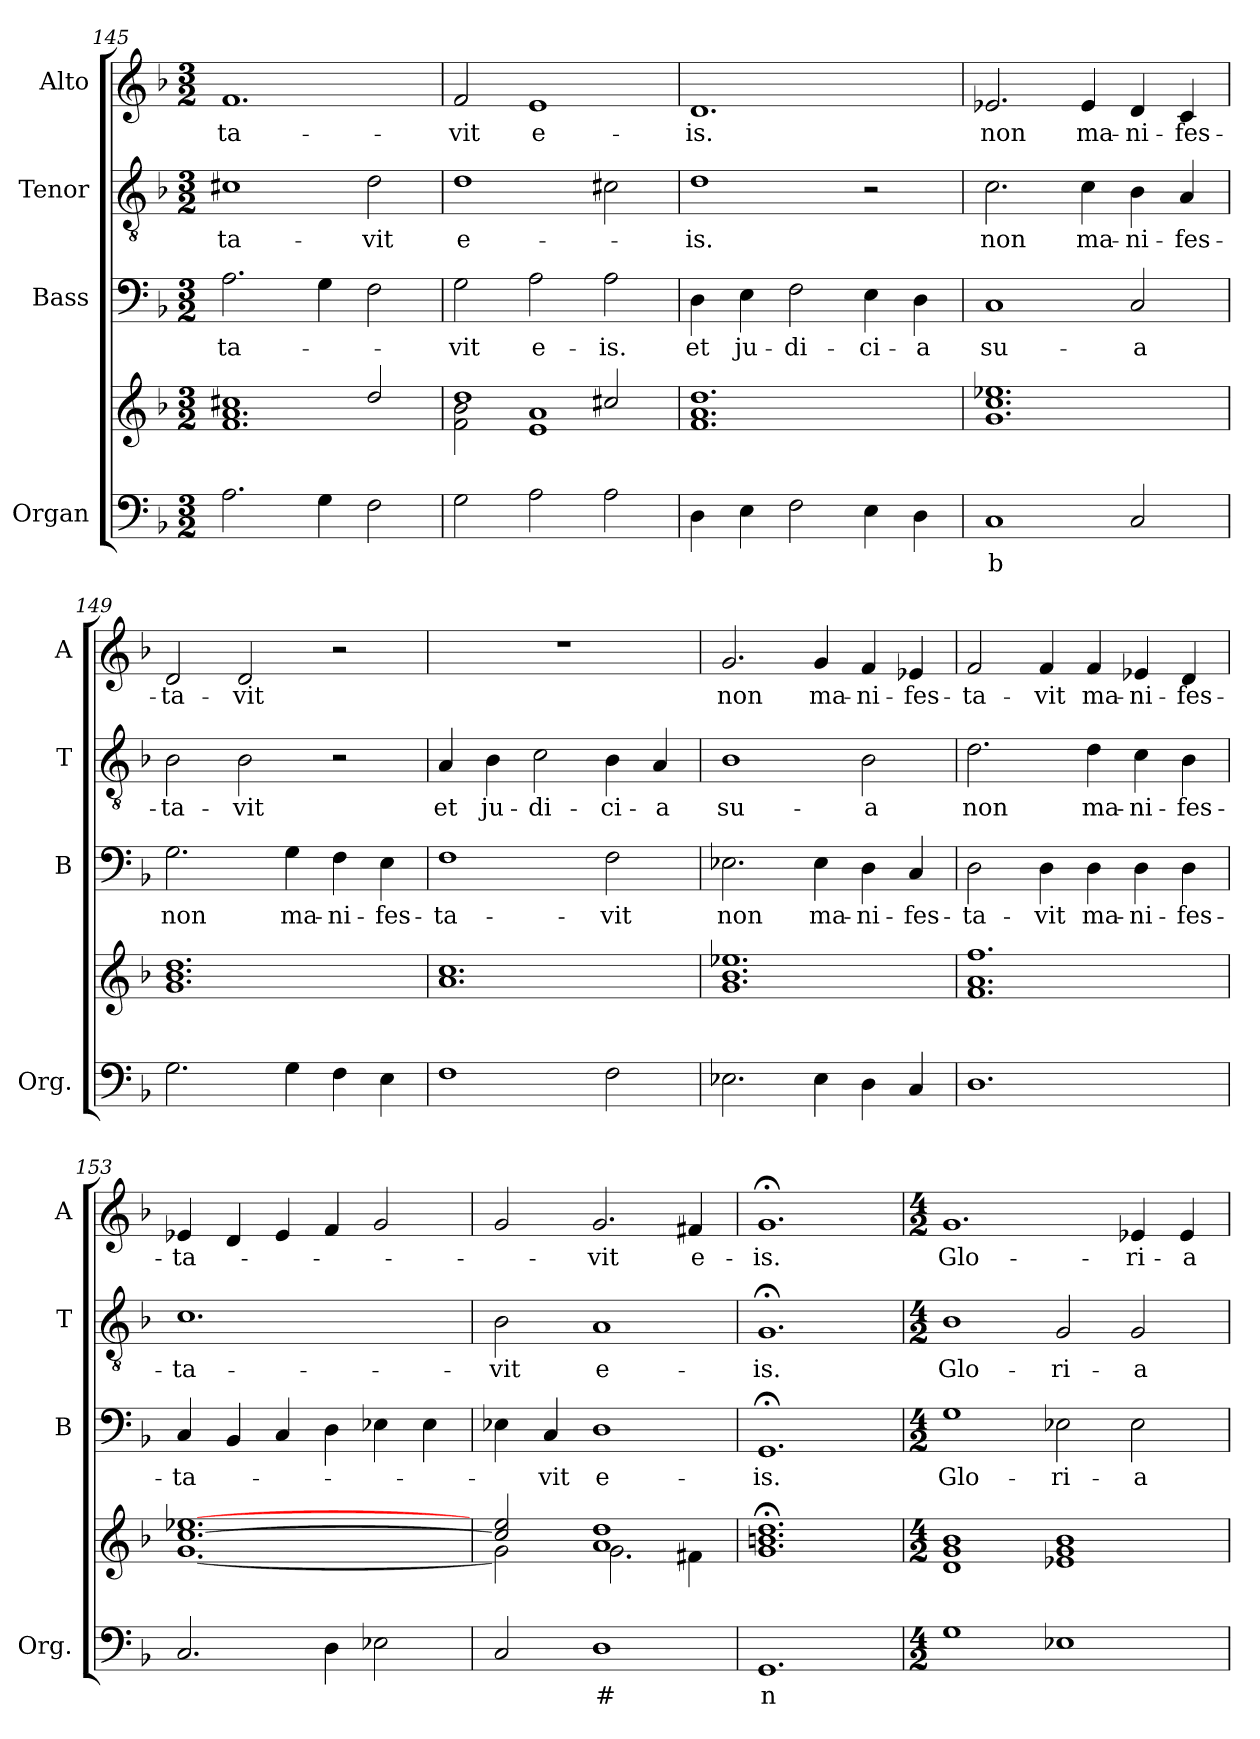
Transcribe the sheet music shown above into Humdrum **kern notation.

**kern	**text	**kern	**kern	**text	**kern	**text	**kern	**text
*part4	*part4	*part4	*part3	*part3	*part2	*part2	*part1	*part1
*staff5	*staff5	*staff4	*staff3	*staff3	*staff2	*staff2	*staff1	*staff1
*I"Organ	*	*	*I"Bass	*	*I"Tenor	*	*I"Alto	*
*I'Org.	*	*	*I'B	*	*I'T	*	*I'A	*
*clefF4	*	*clefG2	*clefF4	*	*clefGv2	*	*clefG2	*
*k[b-]	*	*k[b-]	*k[b-]	*	*k[b-]	*	*k[b-]	*
*F:	*	*F:	*F:	*	*F:	*	*F:	*
*M3/2	*	*M3/2	*M3/2	*	*M3/2	*	*M3/2	*
=145	=145	=145	=145	=145	=145	=145	=145	=145
*	*	*^	*	*	*	*	*	*
!	!	!	!	!	!LO:LY:b	!	!LO:LY:b	!	!LO:LY:b
2.A\	.	1cc#X!	1.f! 1.a!	2.A\	-ta-	1c#X	-ta-	1.f	-ta-
4G\	.	.	.	4G\	.	.	.	.	.
!	!	!	!	!	!	!	!LO:LY:b	!	!
2F\	.	2dd!/	.	2F\	.	2d\	-vit	.	.
=146	=146	=146	=146	=146	=146	=146	=146	=146	=146
!	!	!	!	!	!LO:LY:b	!	!LO:LY:b	!	!LO:LY:b
2G\	.	1dd!	2f!\ 2b-!\	2G\	-vit	1d	e-	2f/	-vit
!	!	!	!	!	!LO:LY:b	!	!	!	!LO:LY:b
2A\	.	.	1e! 1a!	2A\	e-	.	.	1e	e-
!	!	!	!	!	!LO:LY:b	!	!	!	!
2A\	.	2cc#X!/	.	2A\	-is.	2c#X\	.	.	.
*	*	*v	*v	*	*	*	*	*	*
=147	=147	=147	=147	=147	=147	=147	=147	=147
!	!	!	!	!LO:LY:b	!	!LO:LY:b	!	!LO:LY:b
4D\	.	1.f! 1.a! 1.dd!	4D\	et	1d	-is.	1.d	-is.
!	!	!	!	!LO:LY:b	!	!	!	!
4E\	.	.	4E\	ju-	.	.	.	.
!	!	!	!	!LO:LY:b	!	!	!	!
2F\	.	.	2F\	-di-	.	.	.	.
!	!	!	!	!LO:LY:b	!	!	!	!
4E\	.	.	4E\	-ci-	2r	.	.	.
!	!	!	!	!LO:LY:b	!	!	!	!
4D\	.	.	4D\	-a	.	.	.	.
!!LO:LB:g=z
=148	=148	=148	=148	=148	=148	=148	=148	=148
!	!LO:LY:b	!	!	!LO:LY:b	!	!LO:LY:b	!	!LO:LY:b
1C	b	1.g! 1.cc! 1.ee-X!	1C	su-	2.c\	non	2.e-X/	non
!	!	!	!	!	!	!LO:LY:b	!	!LO:LY:b
.	.	.	.	.	4c\	ma-	4e-/	ma-
!	!	!	!	!LO:LY:b	!	!LO:LY:b	!	!LO:LY:b
2C/	.	.	2C/	-a	4B-\	-ni-	4d/	-ni-
!	!	!	!	!	!	!LO:LY:b	!	!LO:LY:b
.	.	.	.	.	4A/	-fes-	4c/	-fes-
=149	=149	=149	=149	=149	=149	=149	=149	=149
!	!	!	!	!LO:LY:b	!	!LO:LY:b	!	!LO:LY:b
2.G\	.	1.g! 1.b-! 1.dd!	2.G\	non	2B-\	-ta-	2d/	-ta-
!	!	!	!	!	!	!LO:LY:b	!	!LO:LY:b
.	.	.	.	.	2B-\	-vit	2d/	-vit
!	!	!	!	!LO:LY:b	!	!	!	!
4G\	.	.	4G\	ma-	.	.	.	.
!	!	!	!	!LO:LY:b	!	!	!	!
4F\	.	.	4F\	-ni-	2r	.	2r	.
!	!	!	!	!LO:LY:b	!	!	!	!
4E\	.	.	4E\	-fes-	.	.	.	.
=150	=150	=150	=150	=150	=150	=150	=150	=150
!	!	!	!	!LO:LY:b	!	!LO:LY:b	!	!
1F	.	1.a! 1.cc!	1F	-ta-	4A/	et	1.r	.
!	!	!	!	!	!	!LO:LY:b	!	!
.	.	.	.	.	4B-\	ju-	.	.
!	!	!	!	!	!	!LO:LY:b	!	!
.	.	.	.	.	2c\	-di-	.	.
!	!	!	!	!LO:LY:b	!	!LO:LY:b	!	!
2F\	.	.	2F\	-vit	4B-\	-ci-	.	.
!	!	!	!	!	!	!LO:LY:b	!	!
.	.	.	.	.	4A/	-a	.	.
=151	=151	=151	=151	=151	=151	=151	=151	=151
!	!	!	!	!LO:LY:b	!	!LO:LY:b	!	!LO:LY:b
2.E-X\	.	1.g! 1.b-! 1.ee-X!	2.E-X\	non	1B-	su-	2.g/	non
!	!	!	!	!LO:LY:b	!	!	!	!LO:LY:b
4E-\	.	.	4E-\	ma-	.	.	4g/	ma-
!	!	!	!	!LO:LY:b	!	!LO:LY:b	!	!LO:LY:b
4D\	.	.	4D\	-ni-	2B-\	-a	4f/	-ni-
!	!	!	!	!LO:LY:b	!	!	!	!LO:LY:b
4C/	.	.	4C/	-fes-	.	.	4e-X/	-fes-
=152	=152	=152	=152	=152	=152	=152	=152	=152
!	!	!	!	!LO:LY:b	!	!LO:LY:b	!	!LO:LY:b
1.D	.	1.f! 1.a! 1.ff!	2D\	-ta-	2.d\	non	2f/	-ta-
!	!	!	!	!LO:LY:b	!	!	!	!LO:LY:b
.	.	.	4D\	-vit	.	.	4f/	-vit
!	!	!	!	!LO:LY:b	!	!LO:LY:b	!	!LO:LY:b
.	.	.	4D\	ma-	4d\	ma-	4f/	ma-
!	!	!	!	!LO:LY:b	!	!LO:LY:b	!	!LO:LY:b
.	.	.	4D\	-ni-	4c\	-ni-	4e-X/	-ni-
!	!	!	!	!LO:LY:b	!	!LO:LY:b	!	!LO:LY:b
.	.	.	4D\	-fes-	4B-\	-fes-	4d/	-fes-
!!LO:PB:g=z
=153	=153	=153	=153	=153	=153	=153	=153	=153
*	*	*^	*	*	*	*	*	*
!	!	!	!	!	!LO:LY:b	!	!LO:LY:b	!	!LO:LY:b
2.C/	.	[1.cc! [1.ee-X!	[1.g!	4C/	-ta-	1.c	-ta-	4e-X/	-ta-
.	.	.	.	4BB-/	.	.	.	4d/	.
.	.	.	.	4C/	.	.	.	4e-/	.
4D\	.	.	.	4D\	.	.	.	4f/	.
2E-X\	.	.	.	4E-X\	.	.	.	2g/	.
.	.	.	.	4E-\	.	.	.	.	.
=154	=154	=154	=154	=154	=154	=154	=154	=154	=154
!	!	!	!	!	!	!	!LO:LY:b	!	!
2C/	.	2cc!/] 2ee!/	2g!\]	4E-X\	.	2B-\	-vit	2g/	.
!	!	!	!	!	!LO:LY:b	!	!	!	!
.	.	.	.	4C/	-vit	.	.	.	.
!	!LO:LY:b	!	!	!	!LO:LY:b	!	!LO:LY:b	!	!LO:LY:b
1D	#	1a! 1dd!	2.g!\	1D	e-	1A	e-	2.g/	-vit
!	!	!	!	!	!	!	!	!	!LO:LY:b
.	.	.	4f#X!\	.	.	.	.	4f#X/	e-
=155	=155	=155	=155	=155	=155	=155	=155	=155	=155
!	!LO:LY:b	!	!	!	!LO:LY:b	!	!LO:LY:b	!	!LO:LY:b
*	*	*v	*v	*	*	*	*	*	*
1.GG	n	1.g!;< 1.bn!;< 1.dd!;<	1.GG;<	-is.	1.G;<	-is.	1.g;<	-is.
=156	=156	=156	=156	=156	=156	=156	=156	=156
*M4/2	*	*M4/2	*M4/2	*	*M4/2	*	*M4/2	*
!	!	!	!	!LO:LY:b	!	!LO:LY:b	!	!LO:LY:b
1G	.	1d! 1g! 1b-!	1G	Glo-	1B-	Glo-	1.g	Glo-
!	!	!	!	!LO:LY:b	!	!LO:LY:b	!	!
1E-X	.	1e-X! 1g! 1b-!	2E-X\	-ri-	2G/	-ri-	.	.
!	!	!	!	!LO:LY:b	!	!LO:LY:b	!	!LO:LY:b
.	.	.	2E-\	-a	2G/	-a	4e-X/	-ri-
!	!	!	!	!	!	!	!	!LO:LY:b
.	.	.	.	.	.	.	4e-/	-a
=	=	=	=	=	=	=	=	=
*-	*-	*-	*-	*-	*-	*-	*-	*-
